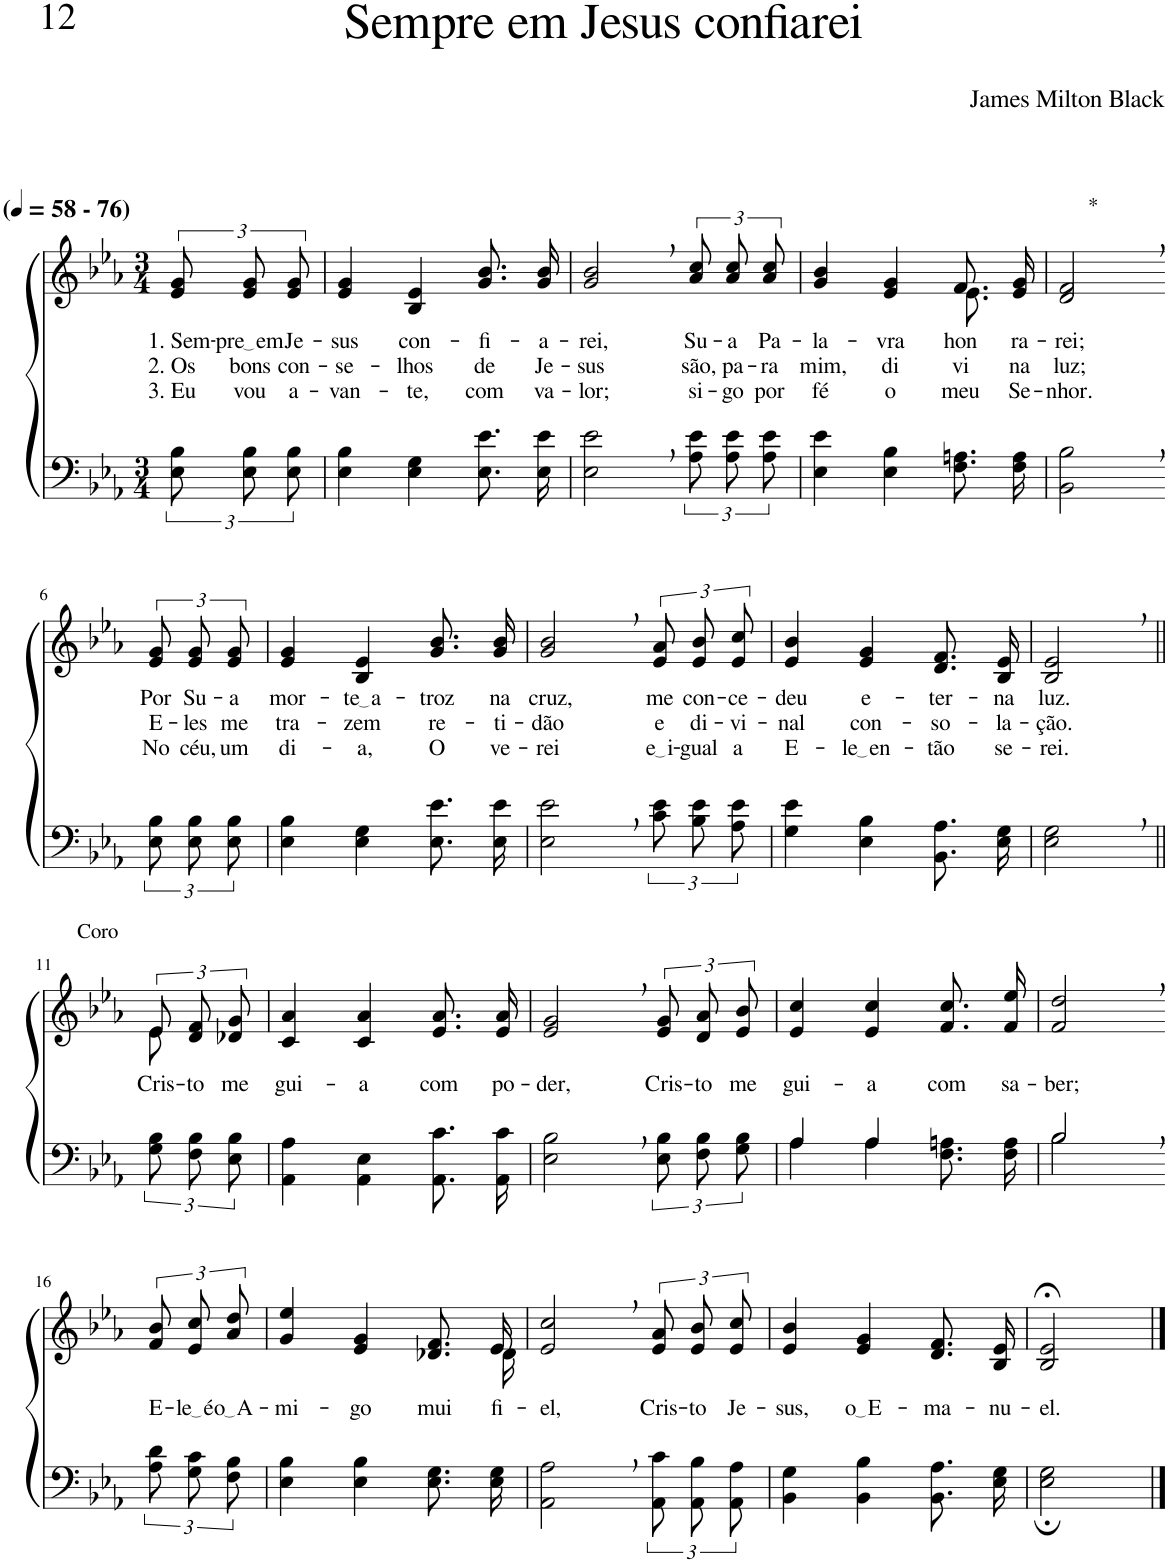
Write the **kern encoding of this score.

**kern	**kern	**text	**text	**text
*part2	*part1	*part1	*part1	*part1
*staff2	*staff1	*staff1	*staff1	*staff1
*I"Parte III e IV	*I"Parte I e II	*	*	*
*clefF4	*clefG2	*	*	*
*k[b-e-a-]	*k[b-e-a-]	*	*	*
*M3/4	*M3/4	*	*	*
*MM58	*MM58	*	*	*
=1	=1	=1	=1	=1
!	!LO:TX:a:B:t=(	!	!	!
!	!LO:TX:a:B:t=- 76)	!	!	!
!	!	!LO:LY:b	!LO:LY:b	!LO:LY:b
12E-\ 12B-\L	12e-/ 12g/L	1. Sem-	2. Os	3. Eu
!	!	!LO:LY:b	!LO:LY:b	!LO:LY:b
12E-\ 12B-\	12e-/ 12g/	pre em	bons	vou
!	!	!LO:LY:b	!LO:LY:b	!LO:LY:b
12E-\ 12B-\J	12e-/ 12g/J	Je-	con-	a-
=2	=2	=2	=2	=2
!	!	!LO:LY:b	!LO:LY:b	!LO:LY:b
4E-\ 4B-\	4e-/ 4g/	-sus	-se-	-van-
!	!	!LO:LY:b	!LO:LY:b	!LO:LY:b
4E-\ 4G\	4B-/ 4e-/	con-	-lhos	-te,
!	!	!LO:LY:b	!LO:LY:b	!LO:LY:b
8.E-\ 8.e-\L	8.g/ 8.b-/L	-fi-	de	com
!	!	!LO:LY:b	!LO:LY:b	!LO:LY:b
16E-\ 16e-\Jk	16g/ 16b-/Jk	-a-	Je-	va-
=3	=3	=3	=3	=3
!	!	!LO:LY:b	!LO:LY:b	!LO:LY:b
2E-\, 2e-\,	2g/, 2b-/,	-rei,	-sus	-lor;
!	!	!LO:LY:b	!LO:LY:b	!LO:LY:b
12A-\ 12e-\L	12a-\ 12cc\L	Su-	são,	si-
!	!	!LO:LY:b	!LO:LY:b	!LO:LY:b
12A-\ 12e-\	12a-\ 12cc\	-a	pa-	-go
!	!	!LO:LY:b	!LO:LY:b	!LO:LY:b
12A-\ 12e-\J	12a-\ 12cc\J	Pa-	-ra	por
=4	=4	=4	=4	=4
!	!	!LO:LY:b	!LO:LY:b	!LO:LY:b
*	*^	*	*	*
4E-\ 4e-\	4g/ 4b-/	2ryy	-la-	mim,	fé
!	!	!	!LO:LY:b	!LO:LY:b	!LO:LY:b
4E-\ 4B-\	4e-/ 4g/	.	-vra	di-	o
!	!	!	!LO:LY:b	!LO:LY:b	!LO:LY:b
8.F\ 8.An\L	8.f/L	8.e-\	hon-	-vi-	meu
!	!	!	!LO:LY:b	!LO:LY:b	!LO:LY:b
16F\ 16A\Jk	16e-/ 16g/Jk	16ryy	-ra-	-na	Se-
=5	=5	=5	=5	=5	=5
!	!LO:TX:a:t=*	!	!	!	!
!	!	!	!LO:LY:b	!LO:LY:b	!LO:LY:b
*	*v	*v	*	*	*
2BB-\, 2B-\,	2d/, 2f/,	-rei;	luz;	-nhor.
!!LO:LB:g=z
=6-	=6-	=6-	=6-	=6-
!	!	!LO:LY:b	!LO:LY:b	!LO:LY:b
12E-\ 12B-\L	12e-/ 12g/L	Por	E-	No
!	!	!LO:LY:b	!LO:LY:b	!LO:LY:b
12E-\ 12B-\	12e-/ 12g/	Su-	-les	céu,
!	!	!LO:LY:b	!LO:LY:b	!LO:LY:b
12E-\ 12B-\J	12e-/ 12g/J	-a	me	um
=7	=7	=7	=7	=7
!	!	!LO:LY:b	!LO:LY:b	!LO:LY:b
4E-\ 4B-\	4e-/ 4g/	mor-	tra-	di-
!	!	!LO:LY:b	!LO:LY:b	!LO:LY:b
4E-\ 4G\	4B-/ 4e-/	te a	-zem	-a,
!	!	!LO:LY:b	!LO:LY:b	!LO:LY:b
8.E-\ 8.e-\L	8.g/ 8.b-/L	-troz	re-	O
!	!	!LO:LY:b	!LO:LY:b	!LO:LY:b
16E-\ 16e-\Jk	16g/ 16b-/Jk	na	-ti-	ve-
=8	=8	=8	=8	=8
!	!	!LO:LY:b	!LO:LY:b	!LO:LY:b
2E-\, 2e-\,	2g/, 2b-/,	cruz,	-dão	-rei
!	!	!LO:LY:b	!LO:LY:b	!LO:LY:b
12c\ 12e-\L	12e-/ 12a-/L	me	e	e i
!	!	!LO:LY:b	!LO:LY:b	!LO:LY:b
12B-\ 12e-\	12e-/ 12b-/	con-	di-	-gual
!	!	!LO:LY:b	!LO:LY:b	!LO:LY:b
12A-\ 12e-\J	12e-/ 12cc/J	-ce-	-vi-	a
=9	=9	=9	=9	=9
!	!	!LO:LY:b	!LO:LY:b	!LO:LY:b
4G\ 4e-\	4e-/ 4b-/	-deu	-nal	E-
!	!	!LO:LY:b	!LO:LY:b	!LO:LY:b
4E-\ 4B-\	4e-/ 4g/	e-	con-	le en
!	!	!LO:LY:b	!LO:LY:b	!LO:LY:b
8.BB-\ 8.A-\L	8.d/ 8.f/L	-ter-	-so-	-tão
!	!	!LO:LY:b	!LO:LY:b	!LO:LY:b
16E-\ 16G\Jk	16B-/ 16e-/Jk	-na	-la-	se-
=10	=10	=10	=10	=10
!	!	!LO:LY:b	!LO:LY:b	!LO:LY:b
2E-\, 2G\,	2B-/, 2e-/,	luz.	-ção.	-rei.
!!LO:LB:g=z
=11||	=11||	=11||	=11||	=11||
!	!LO:TX:a:t=Coro	!	!	!
!	!	!LO:LY:b	!	!
*	*^	*	*	*
12G\ 12B-\L	12e-/L	8e-\	Cris-	.	.
!	!	!	!LO:LY:b	!	!
12F\ 12B-\	12d/ 12f/	.	-to	.	.
.	.	8ryy	.	.	.
!	!	!	!LO:LY:b	!	!
12E-\ 12B-\J	12d-X/ 12g/J	.	me	.	.
*	*v	*v	*	*	*
=12	=12	=12	=12	=12
!	!	!LO:LY:b	!	!
4AA-\ 4A-\	4c/ 4a-/	gui-	.	.
!	!	!LO:LY:b	!	!
4AA-\ 4E-\	4c/ 4a-/	-a	.	.
!	!	!LO:LY:b	!	!
8.AA-\ 8.c\L	8.e-/ 8.a-/L	com	.	.
!	!	!LO:LY:b	!	!
16AA-\ 16c\Jk	16e-/ 16a-/Jk	po-	.	.
=13	=13	=13	=13	=13
!	!	!LO:LY:b	!	!
2E-\, 2B-\,	2e-/, 2g/,	-der,	.	.
!	!	!LO:LY:b	!	!
12E-\ 12B-\L	12e-/ 12g/L	Cris-	.	.
!	!	!LO:LY:b	!	!
12F\ 12B-\	12d/ 12a-/	-to	.	.
!	!	!LO:LY:b	!	!
12G\ 12B-\J	12e-/ 12b-/J	me	.	.
=14	=14	=14	=14	=14
*^	*	*	*	*
!	!	!	!LO:LY:b	!	!
4A-/	4A-\	4e-/ 4cc/	gui-	.	.
!	!	!	!LO:LY:b	!	!
4A-/	4A-\	4e-/ 4cc/	-a	.	.
!	!	!	!LO:LY:b	!	!
4ryy	8.F\ 8.An\L	8.f\ 8.cc\L	com	.	.
!	!	!	!LO:LY:b	!	!
.	16F\ 16A\Jk	16f\ 16ee-\Jk	sa-	.	.
=15	=15	=15	=15	=15	=15
!	!	!	!LO:LY:b	!	!
2B-,\	2B-/	2f/, 2dd/,	-ber;	.	.
!!LO:LB:g=z
=16-	=16-	=16-	=16-	=16-	=16-
!	!	!	!LO:LY:b	!	!
*v	*v	*	*	*	*
12A-\ 12d\L	12f/ 12b-/L	E-	.	.
!	!	!LO:LY:b	!	!
12G\ 12c\	12e-/ 12cc/	le é	.	.
!	!	!LO:LY:b	!	!
12F\ 12B-\J	12a-/ 12dd/J	o A	.	.
=17	=17	=17	=17	=17
!	!	!LO:LY:b	!	!
*	*^	*	*	*
4E-\ 4B-\	4g/ 4ee-/	8.ryy	-mi-	.	.
!	!	!	!LO:LY:b	!	!
*	*v	*v	*	*	*
4E-\ 4B-\	4e-/ 4g/	-go	.	.
!	!	!LO:LY:b	!	!
8.E-\ 8.G\L	8.d-X/ 8.f/L	mui	.	.
*	*^	*	*	*
!	!	!	!LO:LY:b	!	!
16E-\ 16G\Jk	16e-/Jk	16d-\	fi-	.	.
=18	=18	=18	=18	=18	=18
!	!	!	!LO:LY:b	!	!
*	*v	*v	*	*	*
2AA-\, 2A-\,	2e-/, 2cc/,	-el,	.	.
!	!	!LO:LY:b	!	!
12AA-\ 12c\L	12e-/ 12a-/L	Cris-	.	.
!	!	!LO:LY:b	!	!
12AA-\ 12B-\	12e-/ 12b-/	-to	.	.
!	!	!LO:LY:b	!	!
12AA-\ 12A-\J	12e-/ 12cc/J	Je-	.	.
=19	=19	=19	=19	=19
!	!	!LO:LY:b	!	!
4BB-\ 4G\	4e-/ 4b-/	-sus,	.	.
!	!	!LO:LY:b	!	!
4BB-\ 4B-\	4e-/ 4g/	o E	.	.
!	!	!LO:LY:b	!	!
8.BB-\ 8.A-\L	8.d/ 8.f/L	-ma-	.	.
!	!	!LO:LY:b	!	!
16E-\ 16G\Jk	16B-/ 16e-/Jk	-nu-	.	.
=20	=20	=20	=20	=20
!	!	!LO:LY:b	!	!
2E-\; 2G\;	2B-/;< 2e-/;<	-el.	.	.
==	==	==	==	==
*-	*-	*-	*-	*-
